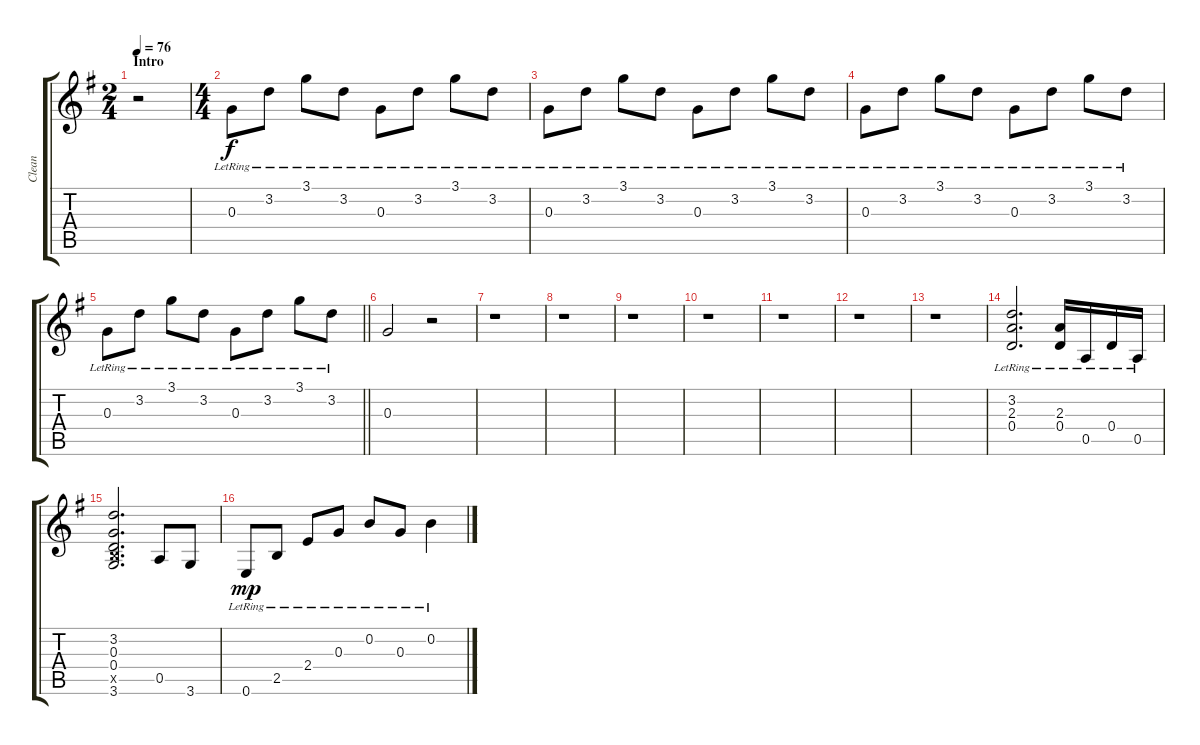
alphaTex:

\track ("Clean" "Clean") {instrument electricguitarclean}
\staff {score tabs}
\tuning (E4 B3 G3 D3 A2 E2) {hide}
\ts (2 4)
\section ("" "Intro")
\tempo 76
\clef g2
\ks g
r.2{dy f instrument electricguitarclean} |
\ts (4 4)
0.3{lr}.8 3.2{lr}.8 3.1{lr}.8 3.2{lr}.8 0.3{lr}.8 3.2{lr}.8 3.1{lr}.8 3.2{lr}.8 |
0.3{lr}.8 3.2{lr}.8 3.1{lr}.8 3.2{lr}.8 0.3{lr}.8 3.2{lr}.8 3.1{lr}.8 3.2{lr}.8 |
0.3{lr}.8 3.2{lr}.8 3.1{lr}.8 3.2{lr}.8 0.3{lr}.8 3.2{lr}.8 3.1{lr}.8 3.2{lr}.8 |
\barLineRight lightlight
0.3{lr}.8 3.2{lr}.8 3.1{lr}.8 3.2{lr}.8 0.3{lr}.8 3.2{lr}.8 3.1{lr}.8 3.2{lr}.8 |
0.3.2 r.2 |
r.1 |
r.1 |
r.1 |
r.1 |
r.1 |
r.1 |
r.1 |
(3.2{lr} 2.3{lr} 0.4{lr}).2{d} (2.3{lr} 0.4{lr}).16 0.5{lr}.16 0.4{lr}.16 0.5{lr}.16 |
(3.2 0.3 0.4 2.5{x} 3.6).2{d} 0.5.8 3.6.8 |
0.6{lr}.8{dy mp} 2.5{lr}.8 2.4{lr}.8 0.3{lr}.8 0.2{lr}.8 0.3{lr}.8 0.2{lr}.4
